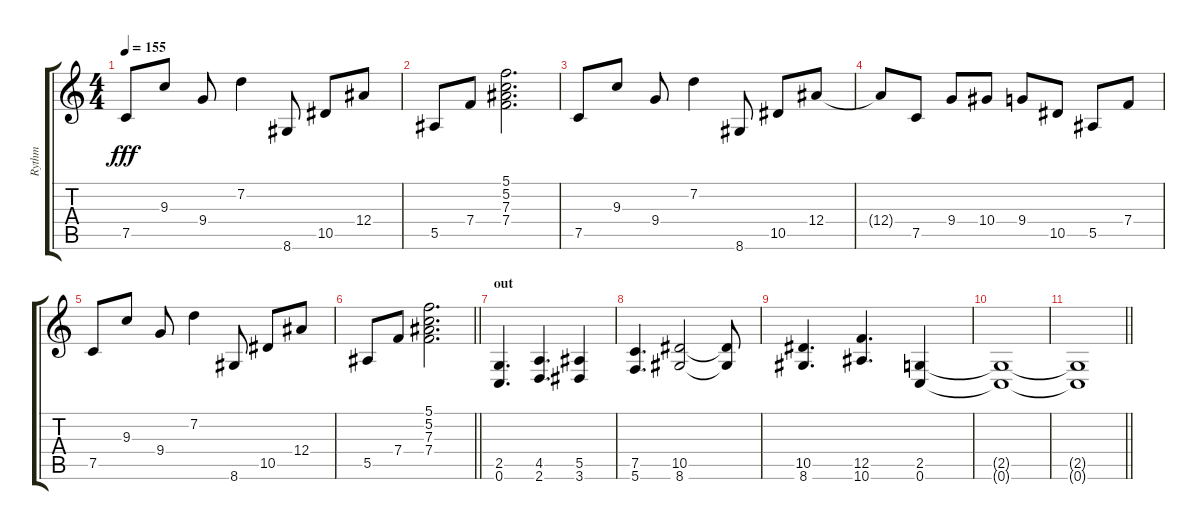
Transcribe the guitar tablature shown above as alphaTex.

\track ("Rythm" "Rythm") {instrument distortionguitar}
\staff {score tabs}
\tuning (C4 G3 Eb3 Bb2 F2 C2) {hide}
\ts (4 4)
\tempo 155
\clef g2
\ks c
7.5.8{dy fff} 9.3.8 9.4.8 7.2.4 8.6.8 10.5.8 12.4.8 |
5.5.8 7.4.8 (5.1 5.2 7.3 7.4).2{d} |
7.5.8 9.3.8 9.4.8 7.2.4 8.6.8 10.5.8 12.4.8 |
12.4{t}.8 7.5.8 9.4.8 10.4.8 9.4.8 10.5.8 5.5.8 7.4.8 |
7.5.8 9.3.8 9.4.8 7.2.4 8.6.8 10.5.8 12.4.8 |
\barLineRight lightlight
5.5.8 7.4.8 (5.1 5.2 7.3 7.4).2{d} |
\section ("" "out")
(2.5 0.6).4{d} (4.5 2.6).4{d} (5.5 3.6).4 |
(7.5 5.6).4{d} (10.5 8.6).2 (10.5{t} 8.6{t}).8 |
(10.5 8.6).4{d} (12.5 10.6).4{d} (2.5 0.6).4 |
(2.5{t} 0.6{t}).1 |
\barLineRight lightlight
(2.5{t} 0.6{t}).1
